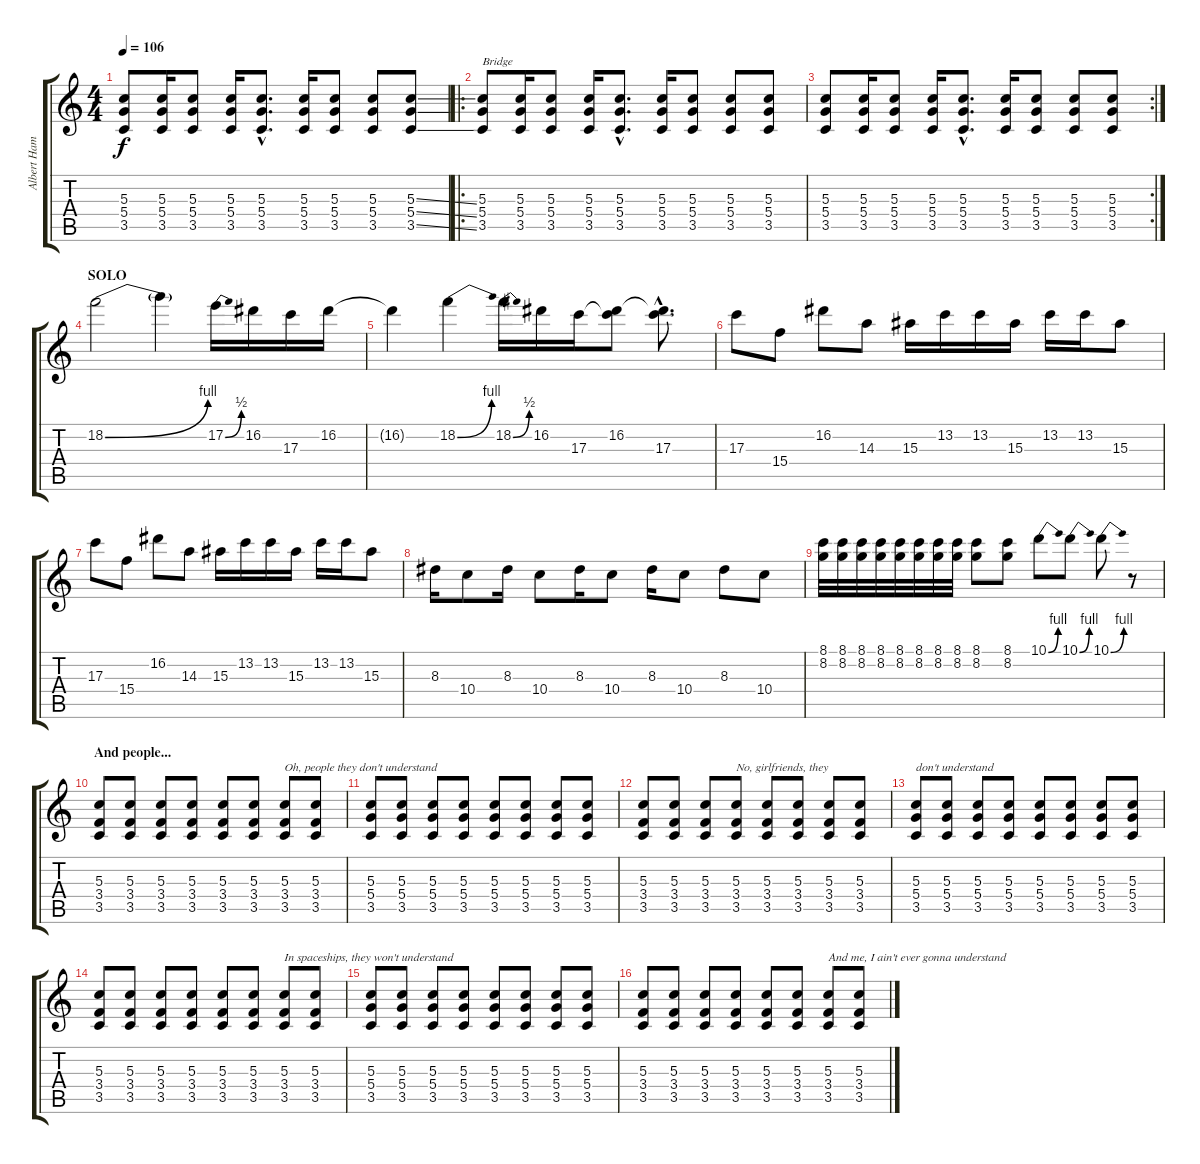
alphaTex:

\track ("Albert Hammond" "Albert Ham") {instrument overdrivenguitar}
\staff {score tabs}
\tuning (E4 B3 G3 D3 A2 E2) {hide}
\ts (4 4)
\tempo 106
\clef g2
\ks c
(5.3 5.4 3.5).8{dy f} (5.3 5.4 3.5).16 (5.3 5.4 3.5).8 (5.3 5.4 3.5).16 (5.3{hac} 5.4{hac} 3.5{hac}).8{d} (5.3 5.4 3.5).16 (5.3 5.4 3.5).8 (5.3 5.4 3.5).8 (5.3{ss} 5.4{ss} 3.5{ss}).8 |
\ro
(5.3 5.4 3.5).8{txt "Bridge"} (5.3 5.4 3.5).16 (5.3 5.4 3.5).8 (5.3 5.4 3.5).16 (5.3{hac} 5.4{hac} 3.5{hac}).8{d} (5.3 5.4 3.5).16 (5.3 5.4 3.5).8 (5.3 5.4 3.5).8 (5.3 5.4 3.5).8 |
\rc 2
(5.3 5.4 3.5).8 (5.3 5.4 3.5).16 (5.3 5.4 3.5).8 (5.3 5.4 3.5).16 (5.3{hac} 5.4{hac} 3.5{hac}).8{d} (5.3 5.4 3.5).16 (5.3 5.4 3.5).8 (5.3 5.4 3.5).8 (5.3 5.4 3.5).8 |
\section ("" "SOLO")
18.2{be (bend 0 0 60 4)}.2{volume 15} 18.2{t}.4 17.2{be (bend 0 0 60 2)}.16 16.2.16 17.3.16 16.2.16 |
16.2{t}.4 18.2{be (bend 0 0 60 4)}.4 18.2{be (bend 0 0 60 2)}.16 16.2.16 17.3.16 (16.2 17.3{t}).8 (16.2{hac t} 17.3{hac}).8{d} |
17.3.8 15.4.8 16.2.8 14.3.8 15.3.16 13.2.16 13.2.16 15.3.16 13.2.16 13.2.16 15.3.8 |
17.3.8 15.4.8 16.2.8 14.3.8 15.3.16 13.2.16 13.2.16 15.3.16 13.2.16 13.2.16 15.3.8 |
8.3.16 10.4.8 8.3.16 10.4.8 8.3.16 10.4.8 8.3.16 10.4.8 8.3.8 10.4.8 |
(8.1 8.2).32 (8.1 8.2).32 (8.1 8.2).32 (8.1 8.2).32 (8.1 8.2).32 (8.1 8.2).32 (8.1 8.2).32 (8.1 8.2).32 (8.1 8.2).8 (8.1 8.2).8 10.1{be (bend 0 0 60 4)}.8 10.1{be (bend 0 0 60 4)}.8 10.1{be (bend 0 0 60 4)}.8 r.8 |
\section ("" "And people...")
(5.3 3.4 3.5).8{volume 14} (5.3 3.4 3.5).8 (5.3 3.4 3.5).8 (5.3 3.4 3.5).8 (5.3 3.4 3.5).8 (5.3 3.4 3.5).8 (5.3 3.4 3.5).8{txt "Oh, people they don't understand"} (5.3 3.4 3.5).8 |
(5.3 5.4 3.5).8 (5.3 5.4 3.5).8 (5.3 5.4 3.5).8 (5.3 5.4 3.5).8 (5.3 5.4 3.5).8 (5.3 5.4 3.5).8 (5.3 5.4 3.5).8 (5.3 5.4 3.5).8 |
(5.3 3.4 3.5).8 (5.3 3.4 3.5).8 (5.3 3.4 3.5).8 (5.3 3.4 3.5).8{txt "No, girlfriends, they"} (5.3 3.4 3.5).8 (5.3 3.4 3.5).8 (5.3 3.4 3.5).8 (5.3 3.4 3.5).8 |
(5.3 5.4 3.5).8{txt "don't understand"} (5.3 5.4 3.5).8 (5.3 5.4 3.5).8 (5.3 5.4 3.5).8 (5.3 5.4 3.5).8 (5.3 5.4 3.5).8 (5.3 5.4 3.5).8 (5.3 5.4 3.5).8 |
(5.3 3.4 3.5).8 (5.3 3.4 3.5).8 (5.3 3.4 3.5).8 (5.3 3.4 3.5).8 (5.3 3.4 3.5).8 (5.3 3.4 3.5).8 (5.3 3.4 3.5).8{txt "In spaceships, they won't understand"} (5.3 3.4 3.5).8 |
(5.3 5.4 3.5).8 (5.3 5.4 3.5).8 (5.3 5.4 3.5).8 (5.3 5.4 3.5).8 (5.3 5.4 3.5).8 (5.3 5.4 3.5).8 (5.3 5.4 3.5).8 (5.3 5.4 3.5).8 |
(5.3 3.4 3.5).8 (5.3 3.4 3.5).8 (5.3 3.4 3.5).8 (5.3 3.4 3.5).8 (5.3 3.4 3.5).8 (5.3 3.4 3.5).8 (5.3 3.4 3.5).8{txt "And me, I ain't ever gonna understand"} (5.3 3.4 3.5).8
